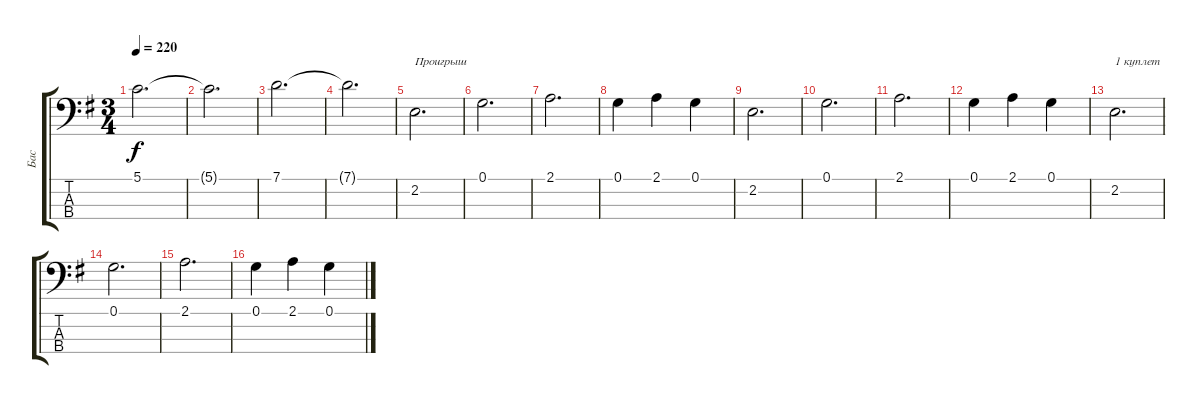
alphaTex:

\track ("Бас" "Бас") {instrument electricbassfinger}
\staff {score tabs}
\tuning (G2 D2 A1 E1) {hide}
\ts (3 4)
\tempo 220
\clef f4
\ks eminor
5.1.2{d dy f} |
5.1{t}.2{d} |
7.1.2{d} |
7.1{t}.2{d} |
2.2.2{d txt "Проигрыш"} |
0.1.2{d} |
2.1.2{d} |
0.1.4 2.1.4 0.1.4 |
2.2.2{d} |
0.1.2{d} |
2.1.2{d} |
0.1.4 2.1.4 0.1.4 |
2.2.2{d txt "1 куплет"} |
0.1.2{d} |
2.1.2{d} |
0.1.4 2.1.4 0.1.4
